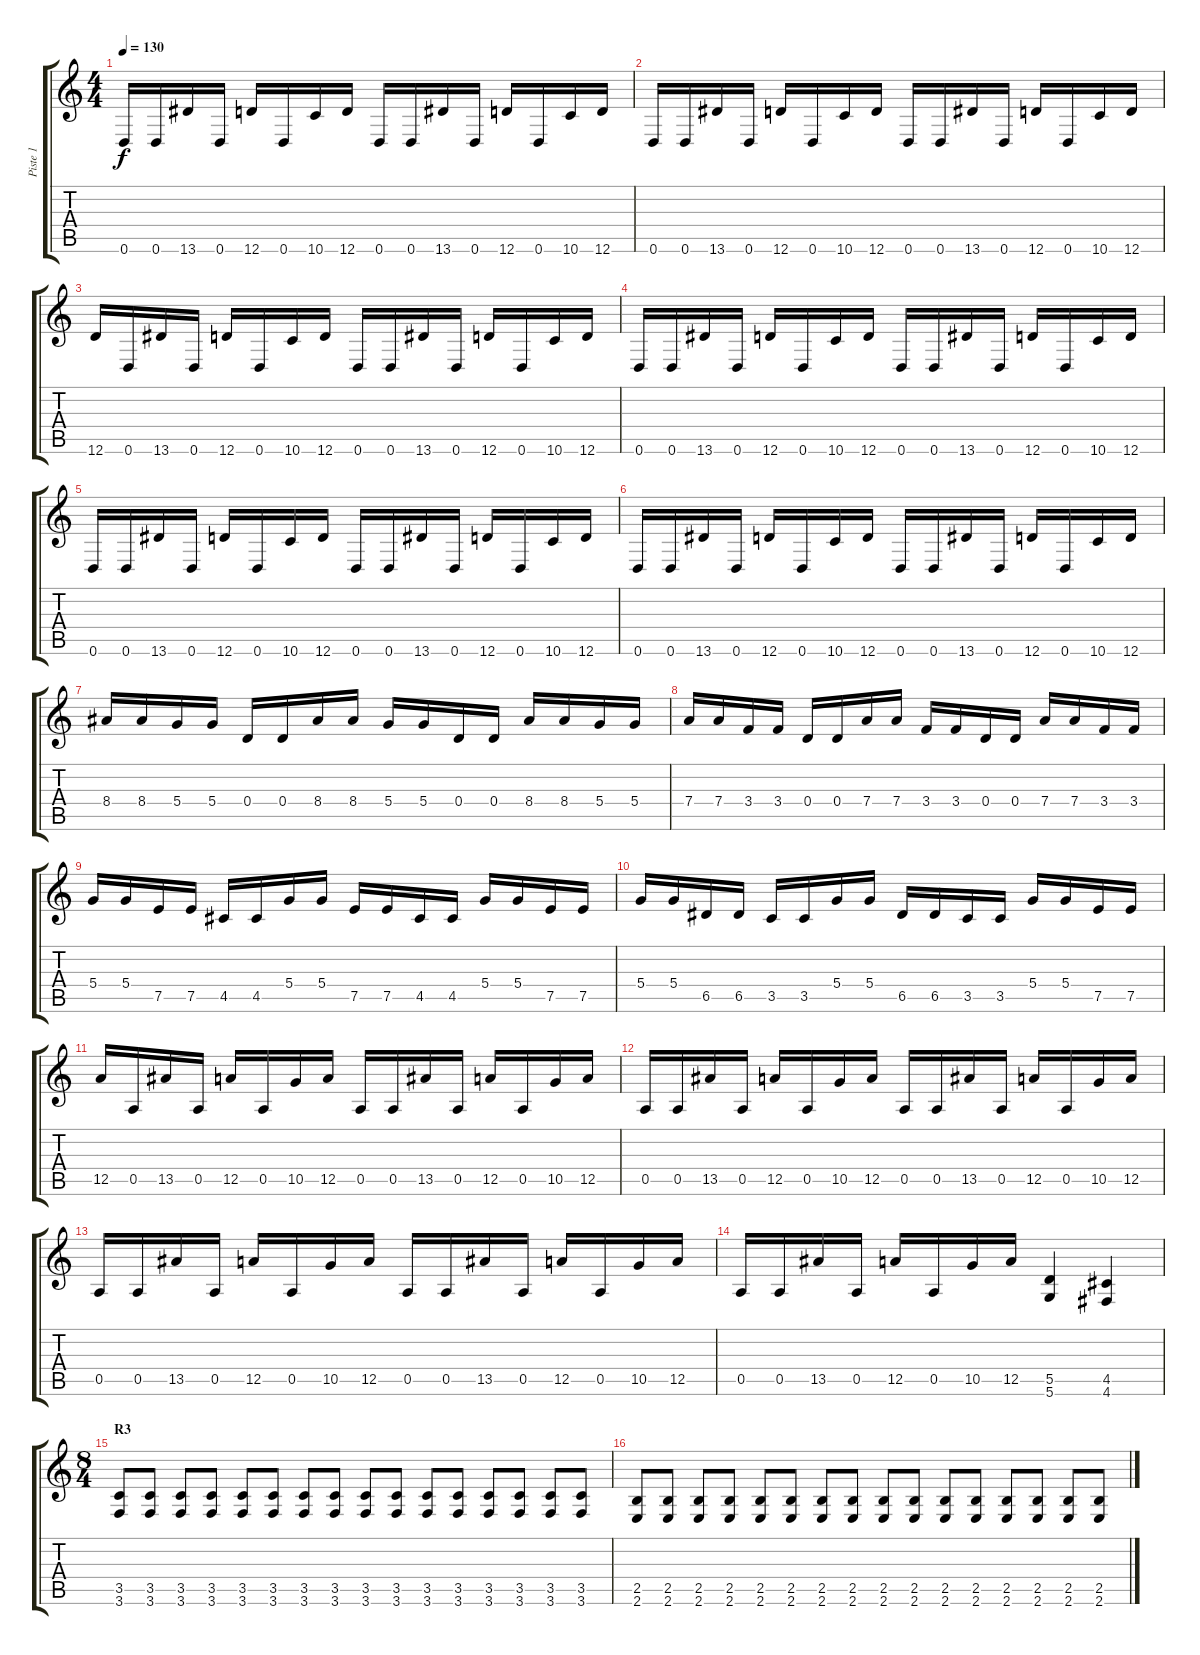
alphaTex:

\track ("Piste 1" "Piste 1") {instrument overdrivenguitar}
\staff {score tabs}
\tuning (E4 B3 G3 D3 A2 D2) {hide}
\ts (4 4)
\tempo 130
\clef g2
\ks c
0.6.16{dy f} 0.6.16 13.6.16 0.6.16 12.6.16 0.6.16 10.6.16 12.6.16 0.6.16 0.6.16 13.6.16 0.6.16 12.6.16 0.6.16 10.6.16 12.6.16 |
0.6.16 0.6.16 13.6.16 0.6.16 12.6.16 0.6.16 10.6.16 12.6.16 0.6.16 0.6.16 13.6.16 0.6.16 12.6.16 0.6.16 10.6.16 12.6.16 |
12.6.16 0.6.16 13.6.16 0.6.16 12.6.16 0.6.16 10.6.16 12.6.16 0.6.16 0.6.16 13.6.16 0.6.16 12.6.16 0.6.16 10.6.16 12.6.16 |
0.6.16 0.6.16 13.6.16 0.6.16 12.6.16 0.6.16 10.6.16 12.6.16 0.6.16 0.6.16 13.6.16 0.6.16 12.6.16 0.6.16 10.6.16 12.6.16 |
0.6.16 0.6.16 13.6.16 0.6.16 12.6.16 0.6.16 10.6.16 12.6.16 0.6.16 0.6.16 13.6.16 0.6.16 12.6.16 0.6.16 10.6.16 12.6.16 |
0.6.16 0.6.16 13.6.16 0.6.16 12.6.16 0.6.16 10.6.16 12.6.16 0.6.16 0.6.16 13.6.16 0.6.16 12.6.16 0.6.16 10.6.16 12.6.16 |
8.4.16 8.4.16 5.4.16 5.4.16 0.4.16 0.4.16 8.4.16 8.4.16 5.4.16 5.4.16 0.4.16 0.4.16 8.4.16 8.4.16 5.4.16 5.4.16 |
7.4.16 7.4.16 3.4.16 3.4.16 0.4.16 0.4.16 7.4.16 7.4.16 3.4.16 3.4.16 0.4.16 0.4.16 7.4.16 7.4.16 3.4.16 3.4.16 |
5.4.16 5.4.16 7.5.16 7.5.16 4.5.16 4.5.16 5.4.16 5.4.16 7.5.16 7.5.16 4.5.16 4.5.16 5.4.16 5.4.16 7.5.16 7.5.16 |
5.4.16 5.4.16 6.5.16 6.5.16 3.5.16 3.5.16 5.4.16 5.4.16 6.5.16 6.5.16 3.5.16 3.5.16 5.4.16 5.4.16 7.5.16 7.5.16 |
12.5.16 0.5.16 13.5.16 0.5.16 12.5.16 0.5.16 10.5.16 12.5.16 0.5.16 0.5.16 13.5.16 0.5.16 12.5.16 0.5.16 10.5.16 12.5.16 |
0.5.16 0.5.16 13.5.16 0.5.16 12.5.16 0.5.16 10.5.16 12.5.16 0.5.16 0.5.16 13.5.16 0.5.16 12.5.16 0.5.16 10.5.16 12.5.16 |
0.5.16 0.5.16 13.5.16 0.5.16 12.5.16 0.5.16 10.5.16 12.5.16 0.5.16 0.5.16 13.5.16 0.5.16 12.5.16 0.5.16 10.5.16 12.5.16 |
0.5.16 0.5.16 13.5.16 0.5.16 12.5.16 0.5.16 10.5.16 12.5.16 (5.5 5.6).4 (4.5 4.6).4 |
\ts (8 4)
\section ("" "R3")
(3.5 3.6).8 (3.5 3.6).8 (3.5 3.6).8 (3.5 3.6).8 (3.5 3.6).8 (3.5 3.6).8 (3.5 3.6).8 (3.5 3.6).8 (3.5 3.6).8 (3.5 3.6).8 (3.5 3.6).8 (3.5 3.6).8 (3.5 3.6).8 (3.5 3.6).8 (3.5 3.6).8 (3.5 3.6).8 |
(2.5 2.6).8 (2.5 2.6).8 (2.5 2.6).8 (2.5 2.6).8 (2.5 2.6).8 (2.5 2.6).8 (2.5 2.6).8 (2.5 2.6).8 (2.5 2.6).8 (2.5 2.6).8 (2.5 2.6).8 (2.5 2.6).8 (2.5 2.6).8 (2.5 2.6).8 (2.5 2.6).8 (2.5 2.6).8
